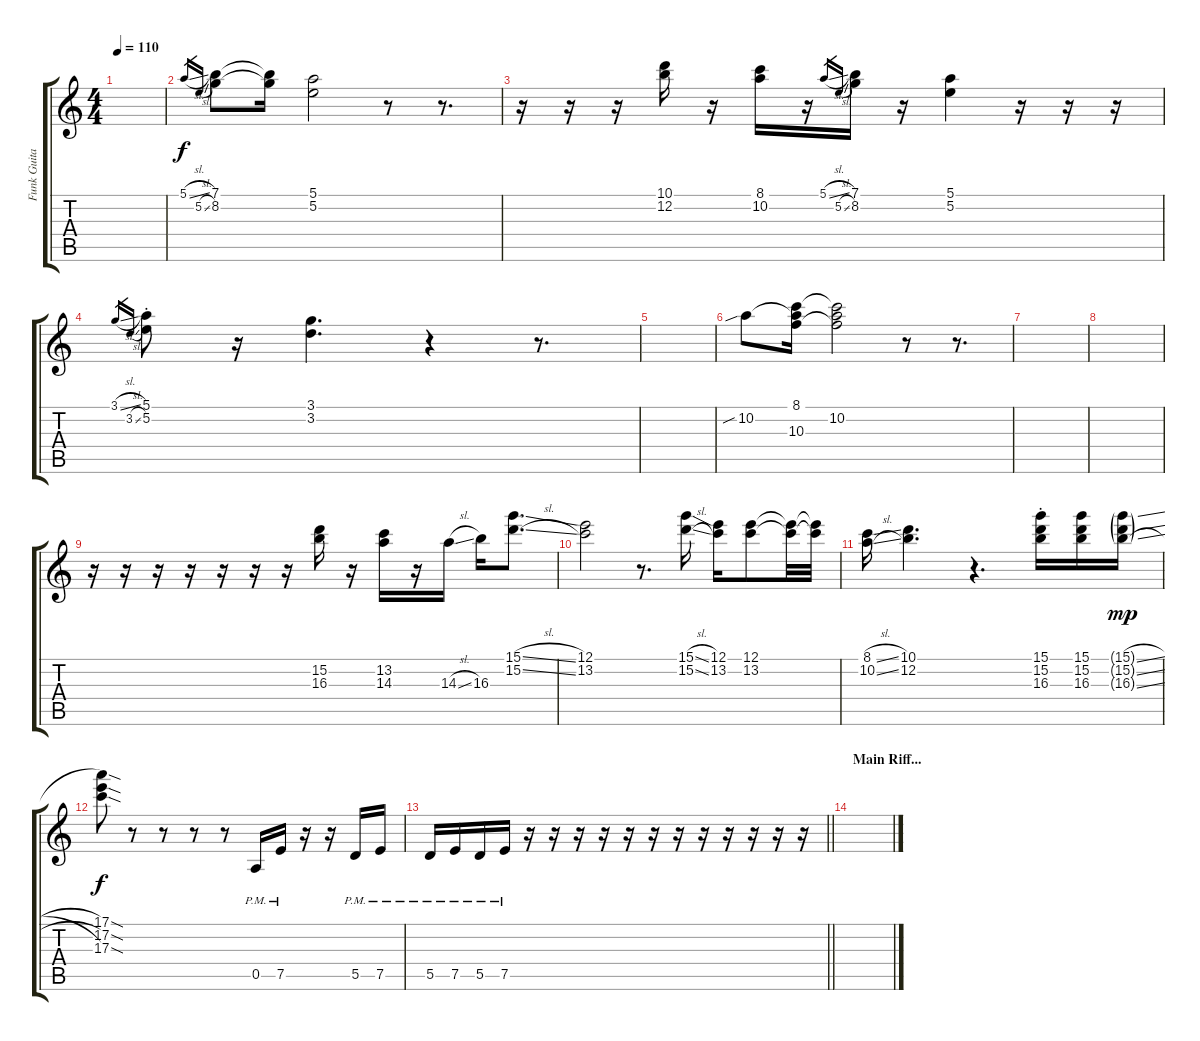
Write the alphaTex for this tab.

\track ("Funk Guitar" "Funk Guita") {instrument electricguitarclean}
\staff {score tabs}
\tuning (E4 B3 G3 D3 A2 E2) {hide}
\ts (4 4)
\tempo 110
\clef g2
\ks c
|
5.1{sl}.16{gr} 5.2{sl}.16{gr} (7.1 8.2).8 (7.1{t} 8.2{t}).16 (5.1 5.2).2 r.8 r.8{d} |
r.16 r.16 r.16 (10.1 12.2).16 r.16 (8.1 10.2).16 r.16 5.1{sl}.16{gr} 5.2{sl}.16{gr} (7.1 8.2).16 r.16 (5.1 5.2).4 r.16 r.16 r.16 |
3.1{sl}.16{gr} 3.2{sl}.16{gr} (5.1 5.2{st}).8 r.16 (3.1 3.2).4{d} r.4 r.8{d} |
|
10.2{sib}.8 (8.1 10.2{t} 10.3).16 (8.1{t} 10.2 10.3{t}).2 r.8 r.8{d} |
|
|
r.16 r.16 r.16 r.16 r.16 r.16 r.16 (15.2 16.3).16 r.16 (13.2 14.3).16 r.16 14.3{sl}.16 16.3.16 (15.1{sl} 15.2{sl}).8{d} |
(12.1 13.2).2 r.8{d} (15.1{sl} 15.2{sl}).16 (12.1 13.2).16 (12.1 13.2).8 (12.1{t} 13.2{t}).32 (12.1{t} 13.2{t}).32 |
(8.1{sl} 10.2{sl}).16 (10.1 12.2).4{d} r.4{d} (15.1 15.2 16.3{st}).16 (15.1 15.2 16.3).16 (15.1{sl g} 15.2{sl g} 16.3{sl g}).16{dy mp} |
(17.1{sod} 17.2{sod} 17.3{sod}).8{dy f} r.8 r.8 r.8 r.8 0.5{pm}.16 7.5{pm}.16 r.16 r.16 5.5{pm}.16 7.5{pm}.16 |
\barLineRight lightlight
5.5{pm}.16 7.5{pm}.16 5.5{pm}.16 7.5{pm}.16 r.16 r.16 r.16 r.16 r.16 r.16 r.16 r.16 r.16 r.16 r.16 r.16 |
\section ("" "Main Riff...")
